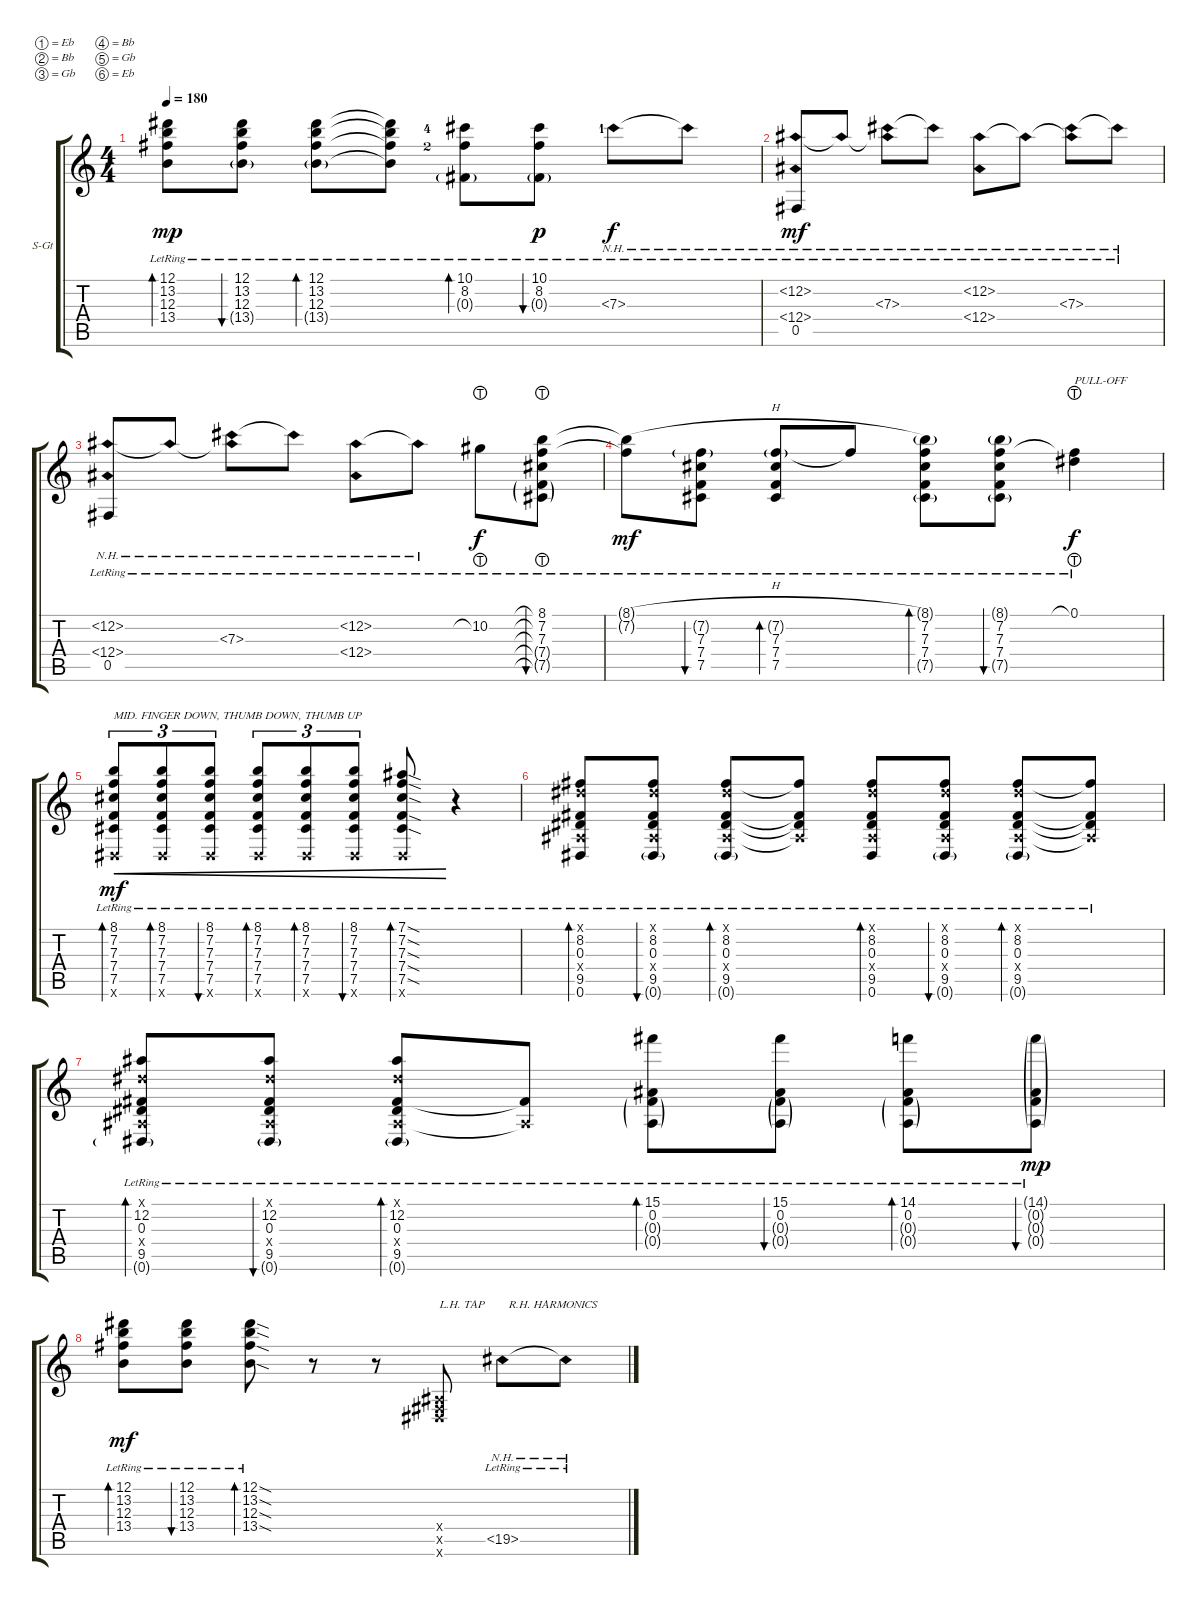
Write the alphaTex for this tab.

\defaultSystemsLayout 4
\bracketExtendMode groupsimilarinstruments
\firstSystemTrackNameOrientation horizontal
\otherSystemsTrackNameOrientation horizontal
\track ("Steel Guitar" "S-Gt") {instrument acousticguitarsteel}
\staff {score tabs}
\tuning (Eb4 Bb3 Gb3 Bb2 Gb2 Eb2)
\ts (4 4)
\tempo 180
\clef g2
\ks c
(13.2{lr} 12.1{lr} 12.3{lr} 13.4{lr}).8{bd 30 dy mp} (13.2{lr} 12.1{lr} 12.3{lr} 13.4{g lr}).8{bu 30} (13.2{lr} 12.1{lr} 12.3{lr} 13.4{g lr}).8{bd 30} (12.1{lr t} 13.2{lr t} 12.3{lr t} 13.4{lr t}).8 (10.1{lr lf 5} 8.2{lr lf 3} 0.3{g lr}).8{bd 30} (10.1{lr} 8.2{lr} 0.3{g lr}).8{bu 30 dy p} 7.3{nh lr lf 2}.8{dy f} 7.3{nh lr t}.8 |
(12.2{nh lr} 12.4{nh lr} 0.5{lr}).8{dy mf} 12.2{nh lr t}.8 (7.3{nh lr} 12.2{nh lr t}).8 7.3{nh lr t}.8 (12.2{nh lr} 12.4{nh lr}).8 12.2{nh lr t}.8 (7.3{nh lr} 12.2{nh lr t}).8 7.3{nh lr t}.8 |
(12.2{nh lr} 12.4{nh lr} 0.5{lr}).8 12.2{nh lr t}.8 (7.3{nh lr} 12.2{nh lr t}).8 7.3{nh lr t}.8 (12.2{nh lr} 12.4{nh lr}).8 12.2{nh lr t}.8 10.2{lht lr}.8{dy f} (8.1{lht lr} 7.2{lht lr} 7.3{lht lr} 7.4{lht g lr} 7.5{lht g lr}).8{bu 30} |
(8.1{h lr t} 7.2{lr t}).8{dy mf} (7.3{lr} 7.4{lr} 7.5{lr} 7.2{g lr}).8{bu 30} (7.2{g lr} 7.4{lr} 7.5{lr} 7.3{lr}).8{bd 30} 7.2{lr t}.8 (7.3{lr} 7.4{lr} 7.5{g lr} 7.2{lr} 8.1{g lr}).8{bd 30} (7.2{lr} 7.4{lr} 7.3{lr} 7.5{g lr} 8.1{g lr}).8{bu 30} (0.1{lht lr} 7.2{lr t}).4{txt "PULL-OFF" dy f} |
(8.1{lr} 7.2{lr} 7.3{lr} 7.4{lr} 7.5{lr} 0.6{x}).8{tu (3 2) bd 30 txt "MID. FINGER DOWN, THUMB DOWN, THUMB UP" cre dy mf} (8.1{lr} 7.2{lr} 7.3{lr} 7.4{lr} 7.5{lr} 0.6{x}).8{tu (3 2) bd 30 cre} (8.1{lr} 7.2{lr} 7.3{lr} 7.4{lr} 7.5{lr} 0.6{x}).8{tu (3 2) bu 30 cre} (8.1{lr} 7.2{lr} 7.3{lr} 7.4{lr} 7.5{lr} 0.6{x}).8{tu (3 2) bd 30 cre} (8.1{lr} 7.2{lr} 7.3{lr} 7.4{lr} 7.5{lr} 0.6{x}).8{tu (3 2) bd 30 cre} (8.1{lr} 7.3{lr} 7.2{lr} 7.4{lr} 7.5{lr} 0.6{x}).8{tu (3 2) bu 30 cre} (7.1{sod lr} 7.2{sod lr} 7.3{sod lr} 7.4{sod lr} 7.5{sod lr} 0.6{x}).8{bd 30 cre} r.4 |
(8.2{lr} 9.5{lr} 0.3{lr} 0.6{lr} 0.1{x} 0.4{x}).8{bd 30} (8.2{lr} 9.5{lr} 0.3{lr} 0.4{x} 0.1{x} 0.6{g lr}).8{bu 30} (8.2{lr} 9.5{lr} 0.3{lr} 0.4{x} 0.1{x} 0.6{g lr}).8{bd 30} (8.2{lr t} 0.3{lr t} 0.4{x t} 9.5{lr t}).8 (9.5{lr} 0.4{x} 0.3{lr} 8.2{lr} 0.6{lr} 0.1{x}).8{bd 30} (8.2{lr} 0.3{lr} 0.4{x} 9.5{lr} 0.1{x} 0.6{g lr}).8{bu 30} (8.2{lr} 0.3{lr} 0.4{x} 9.5{lr} 0.1{x} 0.6{g lr}).8{bd 30} (8.2{lr t} 0.3{lr t} 0.4{x t} 9.5{lr t}).8 |
(12.2{lr} 9.5{lr} 0.3{lr} 0.4{x} 0.1{x} 0.6{g lr}).8{bd 30} (0.3{lr} 0.4{x} 9.5{lr} 12.2{lr} 0.1{x} 0.6{g lr}).8{bu 30} (12.2{lr} 0.3{lr} 0.4{x} 9.5{lr} 0.1{x} 0.6{g lr}).8{bd 30} (0.3{lr t} 0.4{x t}).8 (15.1{lr} 0.3{g lr} 0.2{lr} 0.4{g lr}).8{bd 30} (0.2{lr} 0.3{g lr} 0.4{g lr} 15.1{lr}).8{bu 30} (14.1{lr} 0.3{g lr} 0.4{g lr} 0.2{lr}).8{bd 30} (14.1{g lr} 0.2{g lr} 0.3{g lr} 0.4{g lr}).8{bu 30 dy mp} |
(12.1{lr} 13.2{lr} 12.3{lr} 13.4{lr}).8{bd 30 dy mf} (12.1{lr} 13.2{lr} 12.3{lr} 13.4{lr}).8{bu 30} (12.1{sod lr} 13.2{sod lr} 12.3{sod lr} 13.4{sod lr}).8{bd 30} r.8 r.8 (0.4{x} 0.5{x} 0.6{x}).8{txt "L.H. TAP"} 19.5{nh lr}.8{txt "  R.H. HARMONICS"} 19.5{nh lr t}.8
